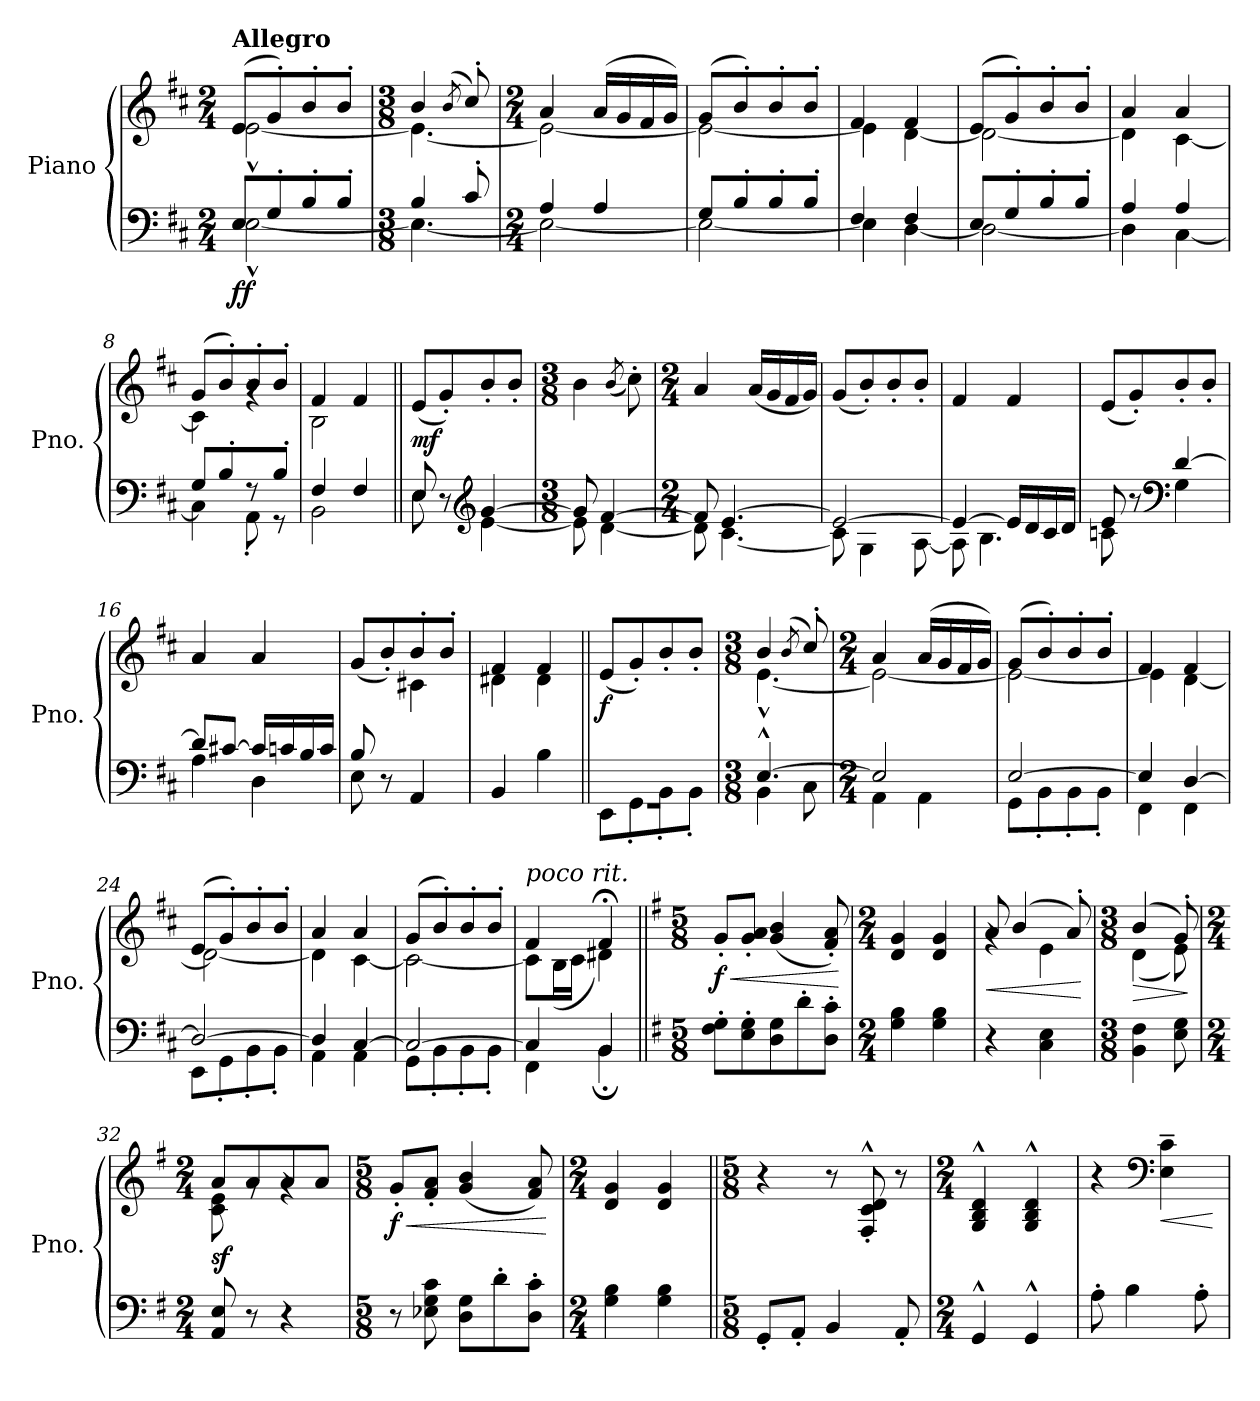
**kern	**kern	**dynam
*part1	*part1	*part1
*staff2	*staff1	*staff1/2
*I"Piano	*	*
*I'Pno.	*	*
*clefF4	*clefG2	*
*k[f#c#]	*k[f#c#]	*
*M2/4	*M2/4	*
*MM120	*MM120	*
=1	=1	=1
*^	*^	*
!	!	!LO:TX:a:B:t=Allegro	!	!
!	!	!	!	!LO:DY:b=2
!	!	!	!	!LO:DY:n=1:b
8E/L	[2E^^\	(8e/L	[2e^^\	f f
8G'/	.	8g'/)	.	.
8B'/	.	8b'/	.	.
8B'/J	.	8b'/J	.	.
=2	=2	=2	=2	=2
*M3/8	*	*M3/8	*	*
4B/	4.E\_	4b/	4.e\_	.
.	.	(8qb/	.	.
8c#'/	.	8cc#'/)	.	.
=3	=3	=3	=3	=3
*M2/4	*	*M2/4	*	*
4A/	2E\_	4a/	2e\_	.
4A/	.	(16a/LL	.	.
.	.	16g/	.	.
.	.	16f#/	.	.
.	.	16g/JJ)	.	.
=4	=4	=4	=4	=4
8G/L	2E\_	(8g/L	2e\_	.
8B'/	.	8b'/)	.	.
8B'/	.	8b'/	.	.
8B'/J	.	8b'/J	.	.
=5	=5	=5	=5	=5
4F#/	4E\]	4f#/	4e\]	.
4F#/	[4D\	4f#/	[4d\	.
!!LO:LB:g=z	!!
=6	=6	=6	=6	=6
8E/L	2D\_	(8e/L	2d\_	.
8G'/	.	8g'/)	.	.
8B'/	.	8b'/	.	.
8B'/J	.	8b'/J	.	.
=7	=7	=7	=7	=7
4A/	4D\]	4a/	4d\]	.
4A/	[4C#\	4a/	[4c#\	.
=8	=8	=8	=8	=8
8G/L	4C#\]	(8g/L	4c#\]	.
8B'/	.	8b'/)	.	.
8rF	8AA'\	8b'/	4rg	.
8B'/J	8r	8b'/J	.	.
=9	=9	=9	=9	=9
4F#/	2BB\	4f#/	2B\	.
4F#/	.	4f#/	.	.
*	*	*v	*v	*
=10||	=10||	=10||	=10||
!	!	!	!LO:DY:b
8E/	8E\	(>8e/L	mf
8r	8ryy	8g'/)	.
*clefG2	*	*	*
[4g/	[4e\	8b'/	.
.	.	8b'/J	.
=11	=11	=11	=11
*M3/8	*	*M3/8	*
8g/]	8e\]	4b\	.
[4f#/	[4d\	.	.
.	.	(8qb/	.
.	.	8cc#'\)	.
!!LO:LB:g=z
=12	=12	=12	=12
*M2/4	*	*M2/4	*
8f#/]	8d\]	4a/	.
[4.e/	[4.c#\	.	.
.	.	(16a/LL	.
.	.	16g/	.
.	.	16f#/	.
.	.	16g/JJ)	.
=13	=13	=13	=13
2e/_	8c#\]	(8g/L	.
.	4G\	8b'/)	.
.	.	8b'/	.
.	[8A\	8b'/J	.
=14	=14	=14	=14
4e/_	8A\]	4f#/	.
.	4.B\	.	.
16e/LL]	.	4f#/	.
16d/	.	.	.
16c#/	.	.	.
16d/JJ	.	.	.
=15	=15	=15	=15
8e/	8cn\	(8e/L	.
8r	8ryy	8g'/)	.
*clefF4	*	*	*
[4d/	4G\	8b'/	.
.	.	8b'/J	.
=16	=16	=16	=16
8d/L]	4A\	4a/	.
[8c#X/J	.	.	.
16c#/LL]	4D\	4a/	.
16cn/	.	.	.
16B/	.	.	.
16c/JJ	.	.	.
!!LO:LB:g=z
=17	=17	=17	=17
*	*	*^	*
8B/	8E\	(8g/L	4ryy	.
8r	8ryy	8b'/)	.	.
4AA/	4ryy	8b'/	4c#X\	.
.	.	8b'/J	.	.
*v	*v	*	*	*
=18	=18	=18	=18
4BB/	4f#/	4d#X\	.
4B\	4f#/	4d#\	.
=19||	=19||	=19||	=19||
*^	*	*	*
!	!	!	!	!LO:DY:b
*	*	*v	*v	*
2rGG	8EE\L	(8e/L	f
.	8GG'\	8g'/)	.
.	8BB'\	8b'/	.
.	8BB'\J	8b'/J	.
=20	=20	=20	=20
*M3/8	*	*M3/8	*
*	*	*^	*
[4.E^^/	4BB\	4b/	[4.e^^\	.
.	.	(8qb/	.	.
.	8C#\	8cc#'/)	.	.
=21	=21	=21	=21	=21
*M2/4	*	*M2/4	*	*
2E/]	4AA\	4a/	2e\_	.
.	4AA\	(16a/LL	.	.
.	.	16g/	.	.
.	.	16f#/	.	.
.	.	16g/JJ)	.	.
!!LO:PB:g=z	!!
=22	=22	=22	=22	=22
[2E/	8GG\L	(8g/L	2e\_	.
.	8BB'\	8b'/)	.	.
.	8BB'\	8b'/	.	.
.	8BB'\J	8b'/J	.	.
=23	=23	=23	=23	=23
4E/]	4FF#\	4f#/	4e\]	.
[4D/	4FF#\	4f#/	[4d\	.
=24	=24	=24	=24	=24
2D/_	8EE\L	(8e/L	2d\_	.
.	8GG'\	8g'/)	.	.
.	8BB'\	8b'/	.	.
.	8BB'\J	8b'/J	.	.
=25	=25	=25	=25	=25
4D/]	4AA\	4a/	4d\]	.
[4C#/	4AA\	4a/	[4c#\	.
=26	=26	=26	=26	=26
2C#/_	8GG\L	(8g/L	2c#\_	.
.	8BB'\	8b'/)	.	.
.	8BB'\	8b'/	.	.
.	8BB'\J	8b'/J	.	.
=27	=27	=27	=27	=27
!	!	!LO:TX:a:i:t=poco rit.	!	!
4C#/]	4FF#\	4f#/	8c#\L]	.
.	.	.	(16B\L	.
.	.	.	16c#\JJ	.
4BB/	4BB;\	4f#;</	4d#X\)	.
*v	*v	*	*	*
*	*v	*v	*
!!LO:LB:g=z
=28||	=28||	=28||
*k[f#]	*k[f#]	*
*M5/8	*M5/8	*
*	*MM126	*
*^	*^	*
!	!	!LO:TX:a:B:t=Allegro	!	!
!	!	!	!	!LO:HP:b
!	!	!	!	!LO:DY:n=1:b
*v	*v	*	*	*
*	*v	*v	*
8F#\' 8G\'L	8g'/L	< f
8E\' 8G\'	8g/' 8a/'J	.
8D\ 8G\	(4g/ 4b/	.
8d'\	.	.
8D\' 8c\'J	8f#/' 8a/')	.
.	.	[
=29	=29	=29
*M2/4	*M2/4	*
4G\ 4B\	4d/ 4g/	.
4G\ 4B\	4d/ 4g/	.
=30	=30	=30
!	!	!LO:HP:b
*	*^	*
4r	8a/	4rg	<
.	(4b/	.	.
4C\ 4E\	.	4e\	.
.	8a'/)	.	.
*	*v	*v	*
.	.	[
=31	=31	=31
*M3/8	*M3/8	*
!	!	!LO:HP:b
*	*^	*
4BB\ 4F#\	(4b/	(4d\	>
8E\ 8G\	8g'/)	8e\)	.
*	*v	*v	*
.	.	]
=32	=32	=32
*M2/4	*M2/4	*
*	*^	*
!	!	!	!LO:DY:b
8AA/ 8E/	8a/L	8c\ 8e\	sf
8r	8a/	8rg	.
4r	8a/	4rg	.
.	8a/J	.	.
*	*v	*v	*
=33	=33	=33
*M5/8	*M5/8	*
!	!	!LO:HP:b
!	!	!LO:DY:n=1:b
8r	8g'/L	< f
8E-X\ 8G\ 8c\	8f#/' 8a/'J	.
8D\ 8G\L	(4g/ 4b/	.
8d'\	.	.
8D\' 8c\'J	8f#/ 8a/)	.
.	.	[
=34	=34	=34
*M2/4	*M2/4	*
4G\ 4B\	4d/ 4g/	.
4G\ 4B\	4d/ 4g/	.
!!LO:LB:g=z
=35||	=35||	=35||
*M5/8	*M5/8	*
!	!	!LO:DY:a=2
8GG'/L	4r	other-dynamics
8AA'/J	.	.
4BB/	8r	.
.	8F#/'^^ 8c/'^^ 8d/'^^	.
8AA'/	8r	.
=36	=36	=36
*M2/4	*M2/4	*
4GG^^/	4G/^^ 4B/^^ 4d/^^	.
4GG^^/	4G/^^ 4B/^^ 4d/^^	.
=37	=37	=37
8A'\	4r	.
4B\	.	.
*	*clefF4	*
!	!	!LO:HP:b
!	!	!LO:DY:n=1:b
.	4E\~ 4c\~	< other-dynamics
8A'\	.	.
.	.	[
=	=	=
*-	*-	*-
